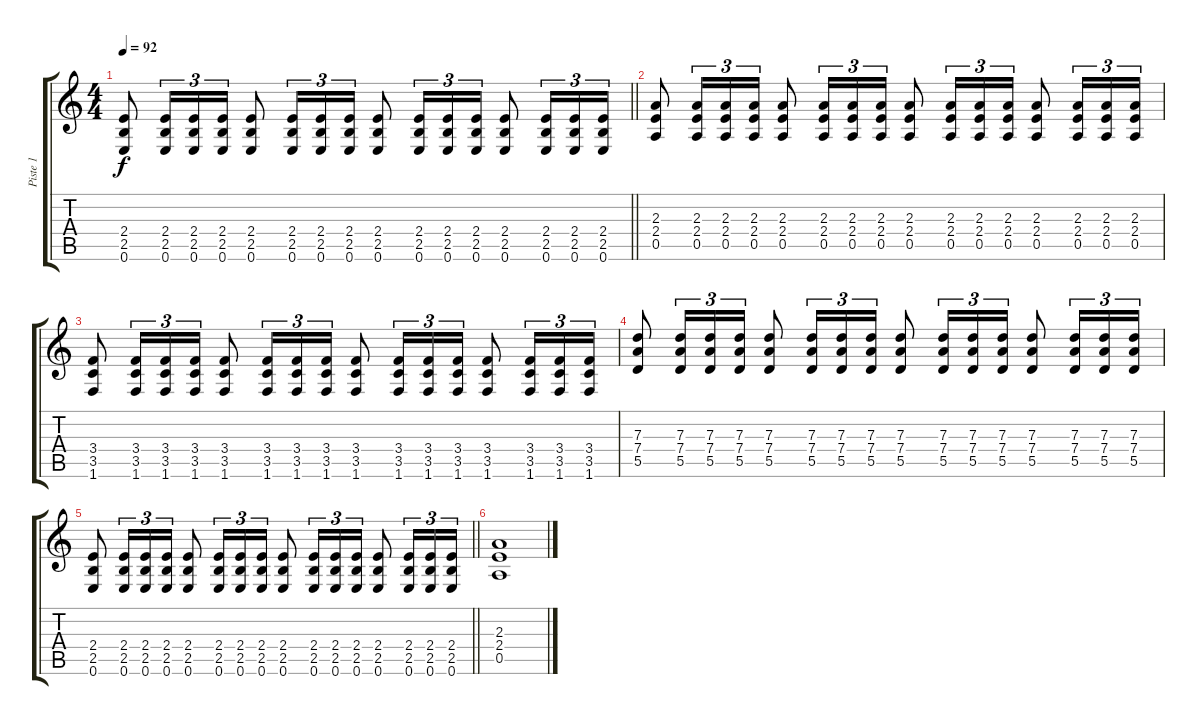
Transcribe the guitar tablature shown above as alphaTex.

\track ("Piste 1" "Piste 1") {instrument overdrivenguitar}
\staff {score tabs}
\tuning (E4 B3 G3 D3 A2 E2) {hide}
\ts (4 4)
\tempo 92
\clef g2
\barLineRight lightlight
\ks c
(2.4 2.5 0.6).8{dy f} (2.4 2.5 0.6).16{tu (3 2)} (2.4 2.5 0.6).16{tu (3 2)} (2.4 2.5 0.6).16{tu (3 2)} (2.4 2.5 0.6).8 (2.4 2.5 0.6).16{tu (3 2)} (2.4 2.5 0.6).16{tu (3 2)} (2.4 2.5 0.6).16{tu (3 2)} (2.4 2.5 0.6).8 (2.4 2.5 0.6).16{tu (3 2)} (2.4 2.5 0.6).16{tu (3 2)} (2.4 2.5 0.6).16{tu (3 2)} (2.4 2.5 0.6).8 (2.4 2.5 0.6).16{tu (3 2)} (2.4 2.5 0.6).16{tu (3 2)} (2.4 2.5 0.6).16{tu (3 2)} |
(2.3 2.4 0.5).8 (2.3 2.4 0.5).16{tu (3 2)} (2.3 2.4 0.5).16{tu (3 2)} (2.3 2.4 0.5).16{tu (3 2)} (2.3 2.4 0.5).8 (2.3 2.4 0.5).16{tu (3 2)} (2.3 2.4 0.5).16{tu (3 2)} (2.3 2.4 0.5).16{tu (3 2)} (2.3 2.4 0.5).8 (2.3 2.4 0.5).16{tu (3 2)} (2.3 2.4 0.5).16{tu (3 2)} (2.3 2.4 0.5).16{tu (3 2)} (2.3 2.4 0.5).8 (2.3 2.4 0.5).16{tu (3 2)} (2.3 2.4 0.5).16{tu (3 2)} (2.3 2.4 0.5).16{tu (3 2)} |
(3.4 3.5 1.6).8 (3.4 3.5 1.6).16{tu (3 2)} (3.4 3.5 1.6).16{tu (3 2)} (3.4 3.5 1.6).16{tu (3 2)} (3.4 3.5 1.6).8 (3.4 3.5 1.6).16{tu (3 2)} (3.4 3.5 1.6).16{tu (3 2)} (3.4 3.5 1.6).16{tu (3 2)} (3.4 3.5 1.6).8 (3.4 3.5 1.6).16{tu (3 2)} (3.4 3.5 1.6).16{tu (3 2)} (3.4 3.5 1.6).16{tu (3 2)} (3.4 3.5 1.6).8 (3.4 3.5 1.6).16{tu (3 2)} (3.4 3.5 1.6).16{tu (3 2)} (3.4 3.5 1.6).16{tu (3 2)} |
(7.3 7.4 5.5).8 (7.3 7.4 5.5).16{tu (3 2)} (7.3 7.4 5.5).16{tu (3 2)} (7.3 7.4 5.5).16{tu (3 2)} (7.3 7.4 5.5).8 (7.3 7.4 5.5).16{tu (3 2)} (7.3 7.4 5.5).16{tu (3 2)} (7.3 7.4 5.5).16{tu (3 2)} (7.3 7.4 5.5).8 (7.3 7.4 5.5).16{tu (3 2)} (7.3 7.4 5.5).16{tu (3 2)} (7.3 7.4 5.5).16{tu (3 2)} (7.3 7.4 5.5).8 (7.3 7.4 5.5).16{tu (3 2)} (7.3 7.4 5.5).16{tu (3 2)} (7.3 7.4 5.5).16{tu (3 2)} |
\barLineRight lightlight
(2.4 2.5 0.6).8 (2.4 2.5 0.6).16{tu (3 2)} (2.4 2.5 0.6).16{tu (3 2)} (2.4 2.5 0.6).16{tu (3 2)} (2.4 2.5 0.6).8 (2.4 2.5 0.6).16{tu (3 2)} (2.4 2.5 0.6).16{tu (3 2)} (2.4 2.5 0.6).16{tu (3 2)} (2.4 2.5 0.6).8 (2.4 2.5 0.6).16{tu (3 2)} (2.4 2.5 0.6).16{tu (3 2)} (2.4 2.5 0.6).16{tu (3 2)} (2.4 2.5 0.6).8 (2.4 2.5 0.6).16{tu (3 2)} (2.4 2.5 0.6).16{tu (3 2)} (2.4 2.5 0.6).16{tu (3 2)} |
(2.3 2.4 0.5).1
